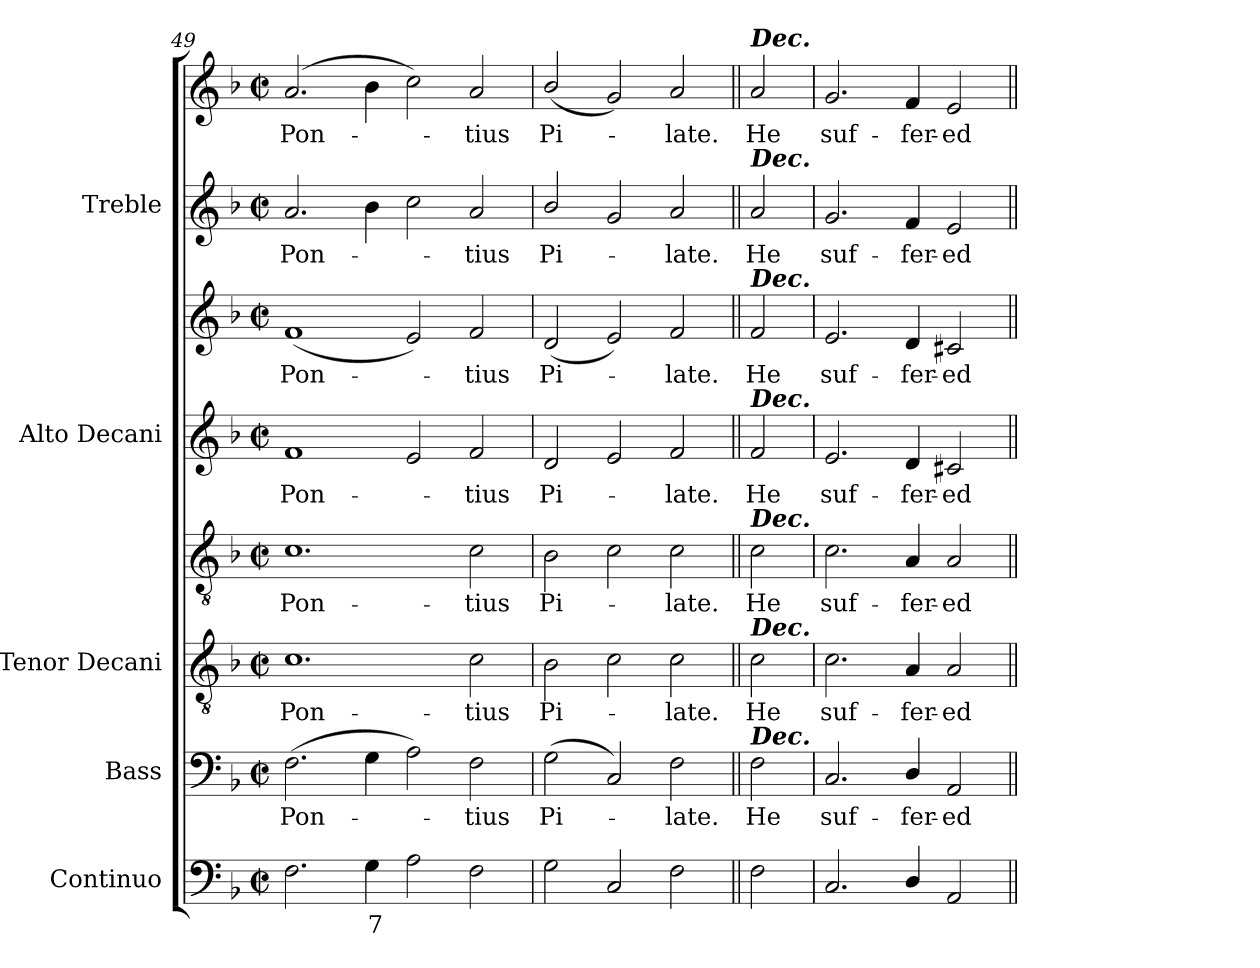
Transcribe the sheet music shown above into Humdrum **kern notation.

**kern	**text	**kern	**text	**kern	**text	**kern	**text	**kern	**text	**kern	**text	**kern	**text	**kern	**text
*part5	*part5	*part4	*part4	*part3	*part3	*part3	*part3	*part2	*part2	*part2	*part2	*part1	*part1	*part1	*part1
*staff8	*staff8	*staff7	*staff7	*staff6	*staff6	*staff5	*staff5	*staff4	*staff4	*staff3	*staff3	*staff2	*staff2	*staff1	*staff1
*I"Continuo	*	*I"Bass	*	*I"Tenor Decani	*	*	*	*I"Alto Decani	*	*	*	*I"Treble	*	*	*
*	*	*I'B	*	*I'T	*	*	*	*I'A	*	*	*	*	*	*	*
*clefF4	*	*clefF4	*	*clefGv2	*	*clefGv2	*	*clefG2	*	*clefG2	*	*clefG2	*	*clefG2	*
*k[b-]	*	*k[b-]	*	*k[b-]	*	*k[b-]	*	*k[b-]	*	*k[b-]	*	*k[b-]	*	*k[b-]	*
*F:	*	*F:	*	*F:	*	*F:	*	*F:	*	*F:	*	*F:	*	*F:	*
*M4/2	*	*M4/2	*	*M4/2	*	*M4/2	*	*M4/2	*	*M4/2	*	*M4/2	*	*M4/2	*
*met(c|)	*	*met(c|)	*	*met(c|)	*	*met(c|)	*	*met(c|)	*	*met(c|)	*	*met(c|)	*	*met(c|)	*
=49	=49	=49	=49	=49	=49	=49	=49	=49	=49	=49	=49	=49	=49	=49	=49
!	!	!	!LO:LY:b	!	!LO:LY:b	!	!LO:LY:b	!	!LO:LY:b	!	!LO:LY:b	!	!LO:LY:b	!	!LO:LY:b
2.F	.	(>2.F	Pon-	1.c	Pon-	1.c	Pon-	1f	Pon-	(<1f	Pon-	2.a	Pon-	(>2.a	Pon-
!	!LO:LY:b	!	!	!	!	!	!	!	!	!	!	!	!	!	!
4G	7	4G	.	.	.	.	.	.	.	.	.	4b-	.	4b-	.
2A	.	2A)	.	.	.	.	.	2e	.	2e)	.	2cc	.	2cc)	.
!	!	!	!LO:LY:b	!	!LO:LY:b	!	!LO:LY:b	!	!LO:LY:b	!	!LO:LY:b	!	!LO:LY:b	!	!LO:LY:b
2F	.	2F	tius	2c	-tius	2c	-tius	2f	tius	2f	tius	2a	tius	2a	tius
=50	=50	=50	=50	=50	=50	=50	=50	=50	=50	=50	=50	=50	=50	=50	=50
!	!	!	!LO:LY:b	!	!LO:LY:b	!	!LO:LY:b	!	!LO:LY:b	!	!LO:LY:b	!	!LO:LY:b	!	!LO:LY:b
2G	.	(2G	Pi-	2B-	Pi-	2B-	Pi-	2d	Pi-	(<2d	Pi-	2b-/	Pi-	(<2b-/	Pi-
2C	.	2C)	.	2c	.	2c	.	2e	.	2e)	.	2g	.	2g)	.
!	!	!	!LO:LY:b	!	!LO:LY:b	!	!LO:LY:b	!	!LO:LY:b	!	!LO:LY:b	!	!LO:LY:b	!	!LO:LY:b
2F	.	2F	late.	2c	late.	2c	late.	2f	late.	2f	late.	2a	late.	2a	late.
=51||	=51||	=51||	=51||	=51||	=51||	=51||	=51||	=51||	=51||	=51||	=51||	=51||	=51||	=51||	=51||
!	!	!	!	!	!	!	!	!	!	!	!	!	!	!LO:TX:a:Bi:t=Dec.	!
!	!	!	!	!	!	!	!	!	!	!	!	!LO:TX:a:Bi:t=Dec.	!	!	!
!	!	!	!	!	!	!	!	!	!	!LO:TX:a:Bi:t=Dec.	!	!	!	!	!
!	!	!	!	!	!	!	!	!LO:TX:a:Bi:t=Dec.	!	!	!	!	!	!	!
!	!	!	!	!	!	!LO:TX:a:Bi:t=Dec.	!	!	!	!	!	!	!	!	!
!	!	!	!	!LO:TX:a:Bi:t=Dec.	!	!	!	!	!	!	!	!	!	!	!
!	!	!LO:TX:a:Bi:t=Dec.	!	!	!	!	!	!	!	!	!	!	!	!	!
!	!	!	!LO:LY:b	!	!LO:LY:b	!	!LO:LY:b	!	!LO:LY:b	!	!LO:LY:b	!	!LO:LY:b	!	!LO:LY:b
2F	.	2F	He	2c	He	2c	He	2f	He	2f	He	2a	He	2a	He
=52	=52	=52	=52	=52	=52	=52	=52	=52	=52	=52	=52	=52	=52	=52	=52
!	!	!	!LO:LY:b	!	!LO:LY:b	!	!LO:LY:b	!	!LO:LY:b	!	!LO:LY:b	!	!LO:LY:b	!	!LO:LY:b
2.C	.	2.C	suf-	2.c	suf-	2.c	suf-	2.e	suf-	2.e	suf-	2.g	suf-	2.g	suf-
!	!	!	!LO:LY:b	!	!LO:LY:b	!	!LO:LY:b	!	!LO:LY:b	!	!LO:LY:b	!	!LO:LY:b	!	!LO:LY:b
4D/	.	4D/	-fer-	4A	-fer-	4A	-fer-	4d	-fer-	4d	-fer-	4f	-fer-	4f	-fer-
!	!	!	!LO:LY:b	!	!LO:LY:b	!	!LO:LY:b	!	!LO:LY:b	!	!LO:LY:b	!	!LO:LY:b	!	!LO:LY:b
2AA	.	2AA	-ed	2A	-ed	2A	-ed	2c#X	-ed	2c#X	-ed	2e	-ed	2e	-ed
=||	=||	=||	=||	=||	=||	=||	=||	=||	=||	=||	=||	=||	=||	=||	=||
*-	*-	*-	*-	*-	*-	*-	*-	*-	*-	*-	*-	*-	*-	*-	*-
